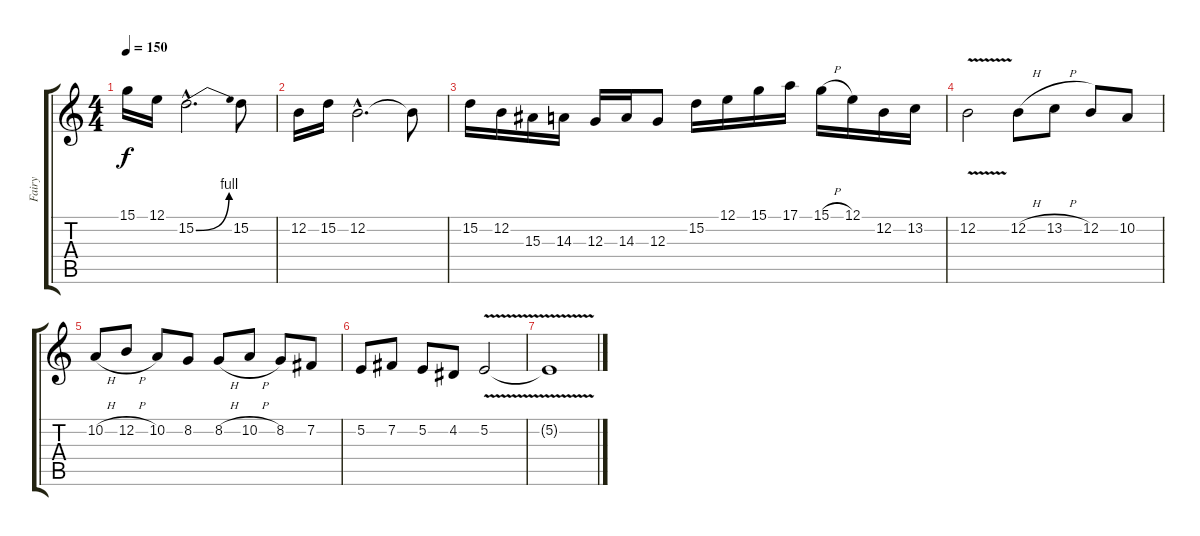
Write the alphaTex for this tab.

\track ("Fairy" "Fairy") {instrument panflute}
\staff {score tabs}
\tuning (E4 B3 G3 D3 A2 E2) {hide}
\ts (4 4)
\tempo 150
\clef g2
\ks c
15.1.16{dy f} 12.1.16 15.2{be (bend 0 0 60 4) hac}.2{d} 15.2.8 |
12.2.16 15.2.16 12.2{hac}.2{d} 12.2{t}.8 |
15.2.16 12.2.16 15.3.16 14.3.16 12.3.16 14.3.16 12.3.8 15.2.16 12.1.16 15.1.16 17.1.16 15.1{h}.16 12.1.16 12.2.16 13.2.16 |
12.2{v}.2 12.2{h}.8 13.2{h}.8 12.2.8 10.2.8 |
10.2{h}.8 12.2{h}.8 10.2.8 8.2.8 8.2{h}.8 10.2{h}.8 8.2.8 7.2.8 |
5.2.8 7.2.8 5.2.8 4.2.8 5.2{v}.2 |
5.2{t}.1
